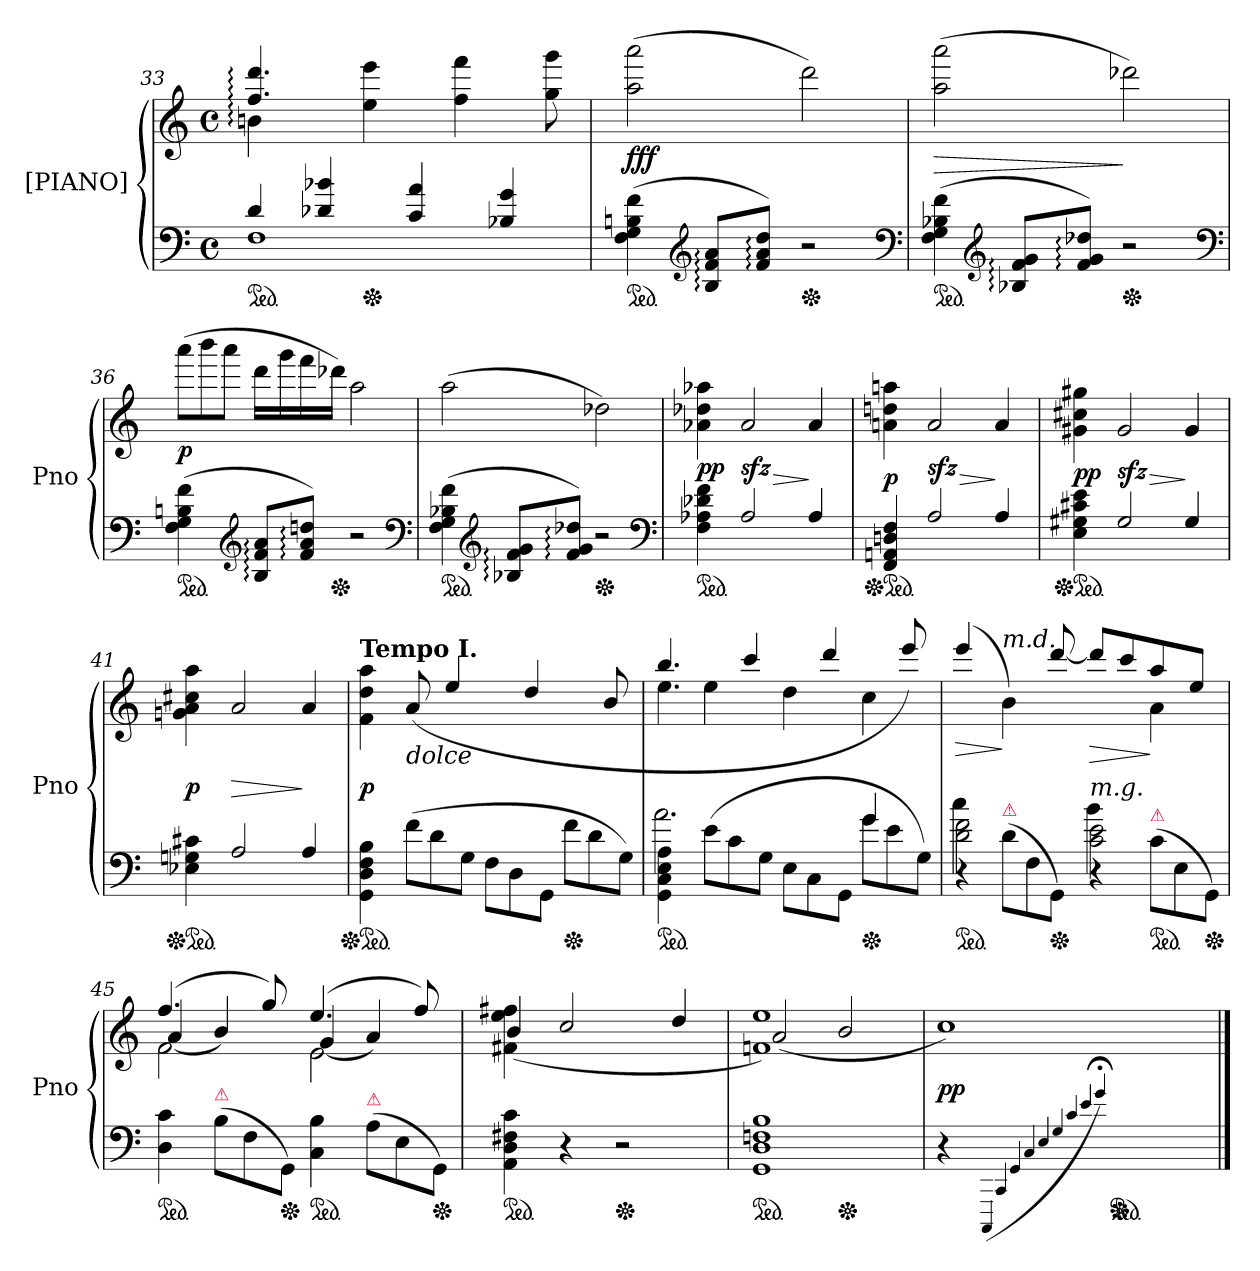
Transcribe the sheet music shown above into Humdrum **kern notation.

**kern	**kern	**dynam
*part1	*part1	*part1
*staff2	*staff1	*staff1/2
*I"[PIANO]	*	*
*I'Pno	*	*
*clefF4	*clefG2	*
*k[]	*k[]	*
*C:	*C:	*
*M4/4	*M4/4	*
*met(c)	*met(c)	*
=33	=33	=33
*^	*^	*
*ped	*	*	*	*
4d/	1F	4.ff:/ 4.ddd:/	4bn:\	.
4d-X/ 4b-X/	.	.	2.ryy	.
*Xped	*	*	*	*
.	.	4ee\ 4eee\	.	.
4c/ 4a/	.	.	.	.
.	.	4ff\ 4fff\	.	.
4B-X/ 4g/	.	.	.	.
.	.	8gg\ 8ggg\	.	.
*v	*v	*	*	*
*	*v	*v	*
=34	=34	=34
*ped	*	*
(4F\ 4G\ 4Bn\ 4f\	(2aa\ 2aaa\	fff
*clefG2	*	*
8B:/ 8f:/ 8a:/L	.	.
8f:/ 8a:/ 8dd:/J)	.	.
*Xped	*	*
2r	2ddd\)	.
*clefF4	*	*
=35	=35	=35
*ped	*	*
(4F\ 4G\ 4B-X\ 4f\	(2aa\ 2aaa\	>
*clefG2	*	*
8B-X:/ 8f:/ 8g:/L	.	.
8f:/ 8g:/ 8dd-X:/J)	.	.
*Xped	*	*
2r	2ddd-X\)	]
*clefF4	*	*
=36	=36	=36
*	*Xtuplet	*
*ped	*	*
(4F\ 4G\ 4Bn\ 4f\	(12aaa\L	p
.	12bbb\	.
.	12aaa\J	.
*clefG2	*	*
8B:/ 8f:/ 8a:/L	16ddd\LL	.
.	16ggg\	.
8f:/ 8a:/ 8ddn:/J)	16fff\	.
*Xped	*	*
.	16ddd-X\JJ)	.
2r	2aa\	.
*clefF4	*	*
=37	=37	=37
*ped	*	*
(4F\ 4G\ 4B-X\ 4f\	(2aa\	.
*clefG2	*	*
8B-X:/ 8f:/ 8g:/L	.	.
8f:/ 8g:/ 8dd-X:/J)	.	.
*Xped	*	*
2r	2dd-X\)	.
*clefF4	*	*
=38	=38	=38
*ped	*	*
4F\ 4A-X\ 4d-X\ 4f\	4a-X\ 4dd-X\ 4aa-X\	pp
2A-/	2a-/	> sfz
4A-/	4a-/	]
=39	=39	=39
*Xped	*	*
*ped	*	*
4FF/ 4AAn/ 4Dn/ 4F/	4an\ 4ddn\ 4aan\	p
2A/	2a/	> sfz
4A/	4a/	]
=40	=40	=40
*Xped	*	*
*ped	*	*
4E\ 4G#X\ 4c#X\ 4e\	4g#X\ 4cc#X\ 4gg#X\	pp
2G#/	2g#/	> sfz
4G#/	4g#/	]
=41	=41	=41
*Xped	*	*
*ped	*	*
4E-X\ 4Gn\ 4c#X\	4gn\ 4a\ 4cc#X\ 4aa\	p
2A/	2a/	>
4A/	4a/	]
=42	=42	=42
!	!LO:TX:a:B:t=Tempo I.	!
*Xped	*	*
*ped	*	*
4GG\ 4D\ 4F\ 4B\	4f\ 4dd\ 4aa\	p
*Xtuplet	*	*
!	!LO:TX:b:i:t=dolce	!
(12f\L	(>8a/	.
12d\	.	.
.	4ee/	.
12G\J	.	.
12F\L	.	.
12D\	.	.
.	4dd/	.
12GG\J	.	.
*Xped	*	*
12f\L	.	.
12d\	.	.
.	8b/	.
12G\J)	.	.
=43	=43	=43
*^	*^	*
!	!	!	!LO:N:vis=4.	!
*ped	*	*	*	*
4GG\ 4C\ 4E\ 4A\	2.a\	4.bb/	4ee\	.
(12e\L	.	.	4ee\	.
12c\	.	.	.	.
.	.	4ccc/	.	.
12G\J	.	.	.	.
12E\L	.	.	4dd\	.
12C\	.	.	.	.
.	.	4ddd/	.	.
12GG\J	.	.	.	.
*Xped	*	*	*	*
4g/	12g\L	.	4cc\	.
.	12e\	.	.	.
.	.	8eee/)	.	.
.	12G\J)	.	.	.
=44	=44	=44	=44	=44
*	*^	*	*	*
!LO:TX:a:i:t=m.g.	!	!	!	!	!
*ped	*	*	*	*	*
2d\ 2f\	4cc\	4r	(4eee/	4ryy	>
!	!	!	!LO:TX:a:i:t=m.d.	!	!
!	!LO:TX:a:color=crimson:t=⚠	!	!	!	!
.	4ryy	(12d\L	6b\)	4ryy	]
.	.	12F\	.	.	.
*Xped	*	*	*	*	*
.	.	12GG\J)	[12ddd/	.	.
!LO:TX:a:i:t=m.g.	!	!	!	!	!
2c\ 2e\	4b\	4r	8ddd/L]	4ryy	>
.	.	.	8ccc/	.	.
!	!LO:TX:a:color=crimson:t=⚠	!	!	!	!
*ped	*	*	*	*	*
.	4ryy	(12c\L	8aa/	4a\	]
.	.	12E\	.	.	.
.	.	.	8ee/J	.	.
*Xped	*	*	*	*	*
.	.	12GG\J)	.	.	.
*v	*v	*v	*	*	*
=45	=45	=45	=45
*	*	*^	*
*ped	*	*	*	*
4D\ 4c\	(>4.ff/	(4a/	2f\	.
!LO:TX:a:color=crimson:t=⚠	!	!	!	!
(12B\L	.	4b/)	.	.
12F\	.	.	.	.
.	8gg/)	.	.	.
*Xped	*	*	*	*
12GG\J)	.	.	.	.
*ped	*	*	*	*
4C\ 4B\	(>4.ee/	(4g/	2e\	.
!LO:TX:a:color=crimson:t=⚠	!	!	!	!
(12A\L	.	4a/)	.	.
12E\	.	.	.	.
.	8ff/)	.	.	.
*Xped	*	*	*	*
12GG\J)	.	.	.	.
*	*	*v	*v	*
=46	=46	=46	=46
*ped	*	*	*
4AA\ 4D\ 4F#X\ 4c\	4f#X\ 4ee\ 4ff#X\	(>4b/	.
4r	2cc/	2.ryy	.
*Xped	*	*	*
2r	.	.	.
.	4dd/	.	.
=47	=47	=47	=47
*ped	*	*	*
1GG 1D 1Fn 1B	1fn 1ee)	(>2a/	.
*Xped	*	*	*
.	.	2b/	.
=48	=48	=48	=48
!	!LO:TX:b:i:t=molto rall.é morendo	!	!
*	*v	*v	*
4r	1cc)	pp
(>4qqCCC/	.	.
4qqCC/	.	.
4qqGG/	.	.
4qqC/	.	.
4qqE/	.	.
4qqG/	.	.
4qqc/	.	.
4qqe/	.	.
4qqg;</)	.	.
*ped	*	*
*Xped	*	*
2.ryy	.	.
==	==	==
*-	*-	*-
